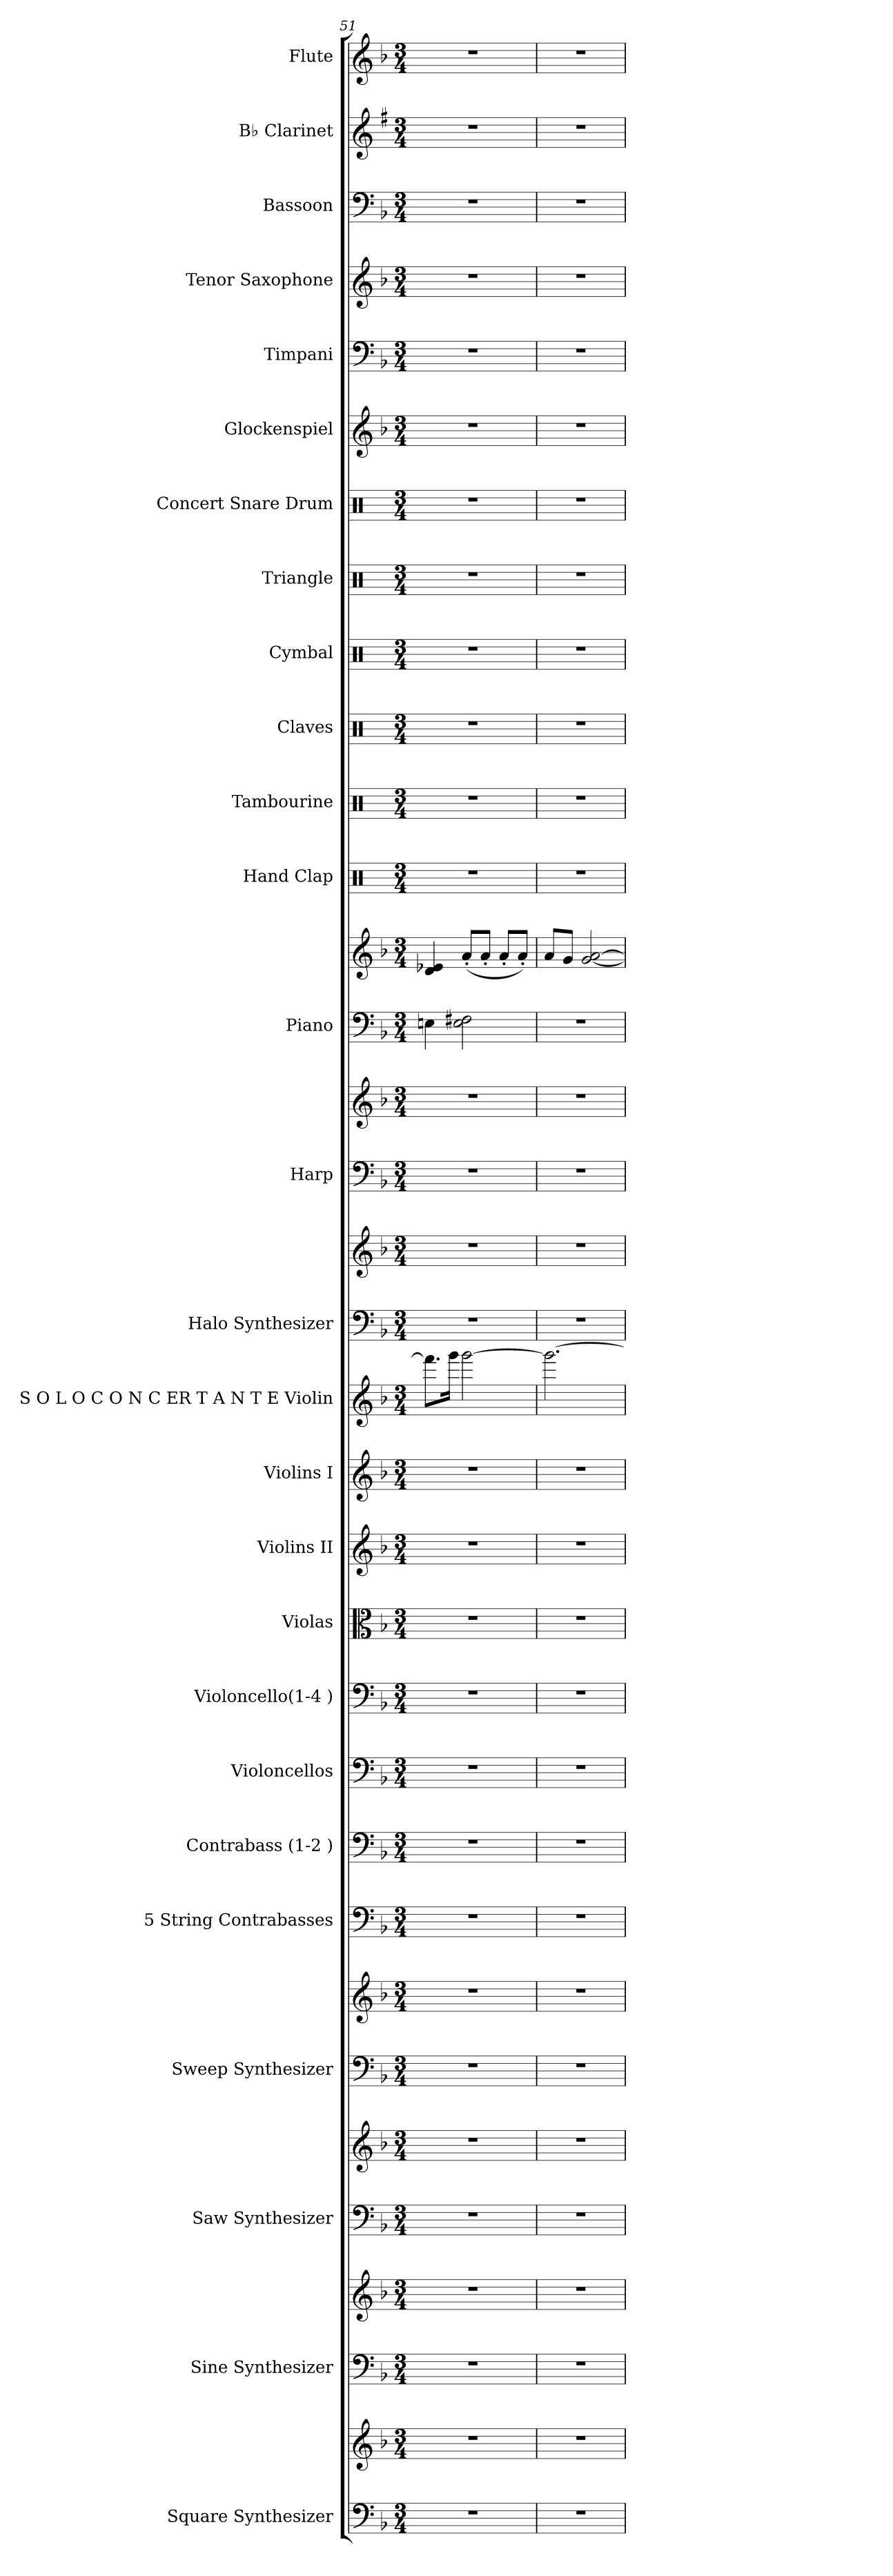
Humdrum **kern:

**kern	**kern	**kern	**kern	**kern	**kern	**kern	**kern	**kern	**kern	**kern	**kern	**kern	**kern	**kern	**kern	**kern	**kern	**kern	**kern	**kern	**kern	**kern	**kern	**kern	**kern	**kern	**kern	**kern	**kern	**kern	**kern	**kern	**kern
*part27	*part27	*part26	*part26	*part25	*part25	*part24	*part24	*part23	*part22	*part21	*part20	*part19	*part18	*part17	*part16	*part15	*part15	*part14	*part14	*part13	*part13	*part12	*part11	*part10	*part9	*part8	*part7	*part6	*part5	*part4	*part3	*part2	*part1
*staff34	*staff33	*staff32	*staff31	*staff30	*staff29	*staff28	*staff27	*staff26	*staff25	*staff24	*staff23	*staff22	*staff21	*staff20	*staff19	*staff18	*staff17	*staff16	*staff15	*staff14	*staff13	*staff12	*staff11	*staff10	*staff9	*staff8	*staff7	*staff6	*staff5	*staff4	*staff3	*staff2	*staff1
*I"Square Synthesizer	*	*I"Sine Synthesizer	*	*I"Saw Synthesizer	*	*I"Sweep Synthesizer	*	*I"5 String  Contrabasses	*I"Contrabass  (1-2 )	*I"Violoncellos	*I"Violoncello(1-4 )	*I"Violas	*I"Violins  II	*I"Violins  I	*I"S  O  L  O   C O N C ER T A N T E  Violin	*I"Halo Synthesizer	*	*I"Harp	*	*I"Piano	*	*I"Hand Clap	*I"Tambourine	*I"Claves	*I"Cymbal	*I"Triangle	*I"Concert Snare Drum	*I"Glockenspiel	*I"Timpani	*I"Tenor Saxophone	*I"Bassoon	*I"B♭ Clarinet	*I"Flute
*I'Synth.	*	*I'Synth.	*	*I'Synth.	*	*I'Synth.	*	*I'5  Str   Cbs.	*I'Cb.  (1-2 )	*I'Vcs.	*I'Vc.  (1-4 )	*I'Vlas.	*I'Vlns.  II	*I'Vlns.I	*I'S   O  L   O    Vln.	*I'Synth.	*	*I'Hrp.	*	*I'Pno.	*	*I'Hd. Clp.	*I'Tamb.	*I'Clv.	*I'Cym.	*I'Trgl.	*I'Con. Sn.	*I'Glock.	*I'Timp.	*I'T. Sax.	*I'Bsn.	*I'B♭ Cl.	*I'Fl.
*clefF4	*clefG2	*clefF4	*clefG2	*clefF4	*clefG2	*clefF4	*clefG2	*clefF4	*clefF4	*clefF4	*clefF4	*clefC3	*clefG2	*clefG2	*clefG2	*clefF4	*clefG2	*clefF4	*clefG2	*clefF4	*clefG2	*clefX	*clefX	*clefX	*clefX	*clefX	*clefX	*clefG2	*clefF4	*clefG2	*clefF4	*clefG2	*clefG2
*	*	*	*	*	*	*	*	*ITrd7c12	*ITrd7c12	*	*	*	*	*	*	*	*	*	*	*	*	*	*	*	*	*	*	*ITrd-14c-24	*	*ITrd8c14	*	*ITrd1c2	*
*k[b-]	*k[b-]	*k[b-]	*k[b-]	*k[b-]	*k[b-]	*k[b-]	*k[b-]	*k[b-]	*k[b-]	*k[b-]	*k[b-]	*k[b-]	*k[b-]	*k[b-]	*k[b-]	*k[b-]	*k[b-]	*k[b-]	*k[b-]	*k[b-]	*k[b-]	*k[]	*k[]	*k[]	*k[]	*k[]	*k[]	*k[b-]	*k[b-]	*k[b-]	*k[b-]	*k[b-]	*k[b-]
*M3/4	*M3/4	*M3/4	*M3/4	*M3/4	*M3/4	*M3/4	*M3/4	*M3/4	*M3/4	*M3/4	*M3/4	*M3/4	*M3/4	*M3/4	*M3/4	*M3/4	*M3/4	*M3/4	*M3/4	*M3/4	*M3/4	*M3/4	*M3/4	*M3/4	*M3/4	*M3/4	*M3/4	*M3/4	*M3/4	*M3/4	*M3/4	*M3/4	*M3/4
=51	=51	=51	=51	=51	=51	=51	=51	=51	=51	=51	=51	=51	=51	=51	=51	=51	=51	=51	=51	=51	=51	=51	=51	=51	=51	=51	=51	=51	=51	=51	=51	=51	=51
2.r	2.r	2.r	2.r	2.r	2.r	2.r	2.r	2.r	2.r	2.r	2.r	2.r	2.r	2.r	8.fff#\L]	2.r	2.r	2.r	2.r	4En\	4d/ 4e-X/	2.r	2.r	2.r	2.r	2.r	2.r	2.r	2.r	2.r	2.r	2.r	2.r
.	.	.	.	.	.	.	.	.	.	.	.	.	.	.	16ggg\Jk	.	.	.	.	.	.	.	.	.	.	.	.	.	.	.	.	.	.
.	.	.	.	.	.	.	.	.	.	.	.	.	.	.	[2ggg\	.	.	.	.	2E\ 2F#X\	(8a'/L	.	.	.	.	.	.	.	.	.	.	.	.
.	.	.	.	.	.	.	.	.	.	.	.	.	.	.	.	.	.	.	.	.	8a'/J	.	.	.	.	.	.	.	.	.	.	.	.
.	.	.	.	.	.	.	.	.	.	.	.	.	.	.	.	.	.	.	.	.	8a'/L	.	.	.	.	.	.	.	.	.	.	.	.
.	.	.	.	.	.	.	.	.	.	.	.	.	.	.	.	.	.	.	.	.	8a'/J)	.	.	.	.	.	.	.	.	.	.	.	.
=52	=52	=52	=52	=52	=52	=52	=52	=52	=52	=52	=52	=52	=52	=52	=52	=52	=52	=52	=52	=52	=52	=52	=52	=52	=52	=52	=52	=52	=52	=52	=52	=52	=52
2.r	2.r	2.r	2.r	2.r	2.r	2.r	2.r	2.r	2.r	2.r	2.r	2.r	2.r	2.r	2.ggg\_	2.r	2.r	2.r	2.r	2.r	8a/L	2.r	2.r	2.r	2.r	2.r	2.r	2.r	2.r	2.r	2.r	2.r	2.r
.	.	.	.	.	.	.	.	.	.	.	.	.	.	.	.	.	.	.	.	.	8g/J	.	.	.	.	.	.	.	.	.	.	.	.
.	.	.	.	.	.	.	.	.	.	.	.	.	.	.	.	.	.	.	.	.	[2g/ [2a/	.	.	.	.	.	.	.	.	.	.	.	.
=	=	=	=	=	=	=	=	=	=	=	=	=	=	=	=	=	=	=	=	=	=	=	=	=	=	=	=	=	=	=	=	=	=
*-	*-	*-	*-	*-	*-	*-	*-	*-	*-	*-	*-	*-	*-	*-	*-	*-	*-	*-	*-	*-	*-	*-	*-	*-	*-	*-	*-	*-	*-	*-	*-	*-	*-
